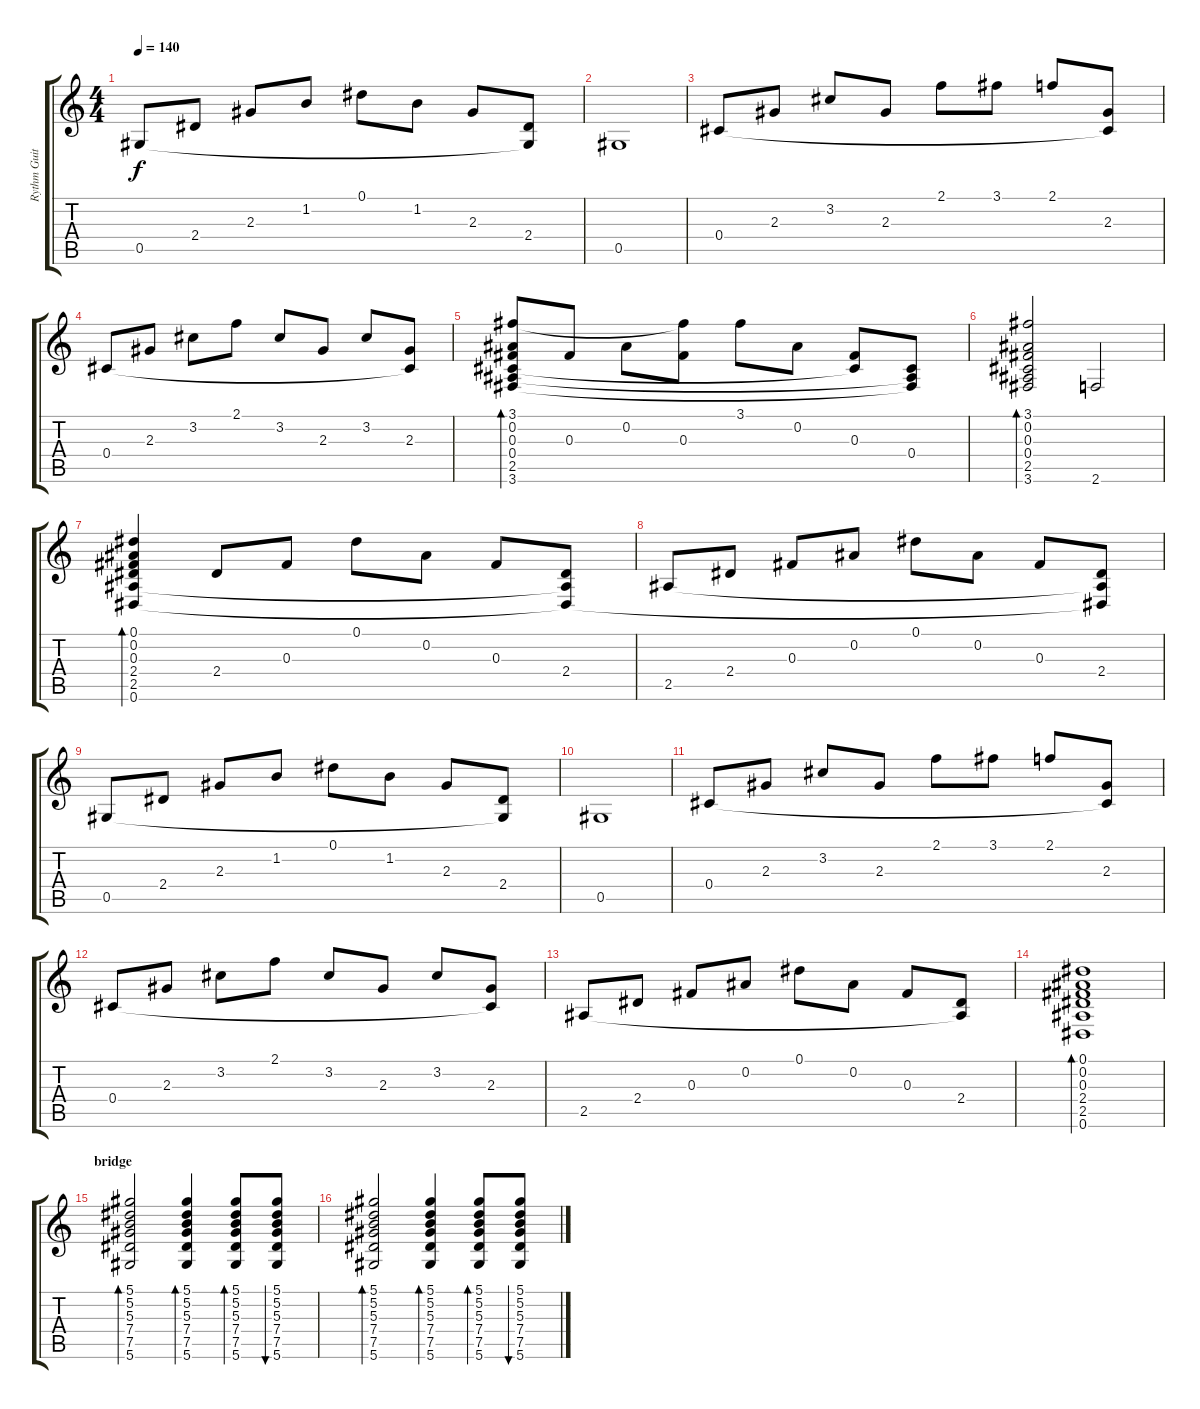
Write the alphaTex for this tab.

\track ("Rythm Guitar" "Rythm Guit") {instrument acousticguitarsteel}
\staff {score tabs}
\tuning (Eb4 Bb3 Gb3 Db3 Ab2 Eb2) {hide}
\ts (4 4)
\tempo 140
\clef g2
\ks c
0.5.8{dy f} 2.4.8 2.3.8 1.2.8 0.1.8 1.2.8 2.3.8 (2.4 0.5{t}).8 |
0.5.1 |
0.4.8 2.3.8 3.2.8 2.3.8 2.1.8 3.1.8 2.1.8 (2.3 0.4{t}).8 |
0.4.8 2.3.8 3.2.8 2.1.8 3.2.8 2.3.8 3.2.8 (2.3 0.4{t}).8 |
(3.1 0.2 0.3 0.4 2.5 3.6).8{bd 60} 0.3.8 0.2.8 (3.1{t} 0.3).8 3.1.8 0.2.8 (0.3 0.4{t}).8 (0.4 2.5{t} 3.6{t}).8 |
(3.1 0.2 0.3 0.4 2.5 3.6).2{bd 60} 2.6.2 |
(0.1 0.2 0.3 2.4 2.5 0.6).4{bd 240} 2.4.8 0.3.8 0.1.8 0.2.8 0.3.8 (2.4 2.5{t} 0.6{t}).8 |
2.5.8 2.4.8 0.3.8 0.2.8 0.1.8 0.2.8 0.3.8 (2.4 2.5{t} 0.6{t}).8 |
0.5.8 2.4.8 2.3.8 1.2.8 0.1.8 1.2.8 2.3.8 (2.4 0.5{t}).8 |
0.5.1 |
0.4.8 2.3.8 3.2.8 2.3.8 2.1.8 3.1.8 2.1.8 (2.3 0.4{t}).8 |
0.4.8 2.3.8 3.2.8 2.1.8 3.2.8 2.3.8 3.2.8 (2.3 0.4{t}).8 |
2.5.8 2.4.8 0.3.8 0.2.8 0.1.8 0.2.8 0.3.8 (2.4 2.5{t}).8 |
(0.1 0.2 0.3 2.4 2.5 0.6).1{bd 60} |
\section ("" "bridge")
(5.1 5.2 5.3 7.4 7.5 5.6).2{bd 120} (5.1 5.2 5.3 7.4 7.5 5.6).4{bd 60} (5.1 5.2 5.3 7.4 7.5 5.6).8{bd 120} (5.1 5.2 5.3 7.4 7.5 5.6).8{bu 120} |
(5.1 5.2 5.3 7.4 7.5 5.6).2{bd 120} (5.1 5.2 5.3 7.4 7.5 5.6).4{bd 60} (5.1 5.2 5.3 7.4 7.5 5.6).8{bd 120} (5.1 5.2 5.3 7.4 7.5 5.6).8{bu 120}
